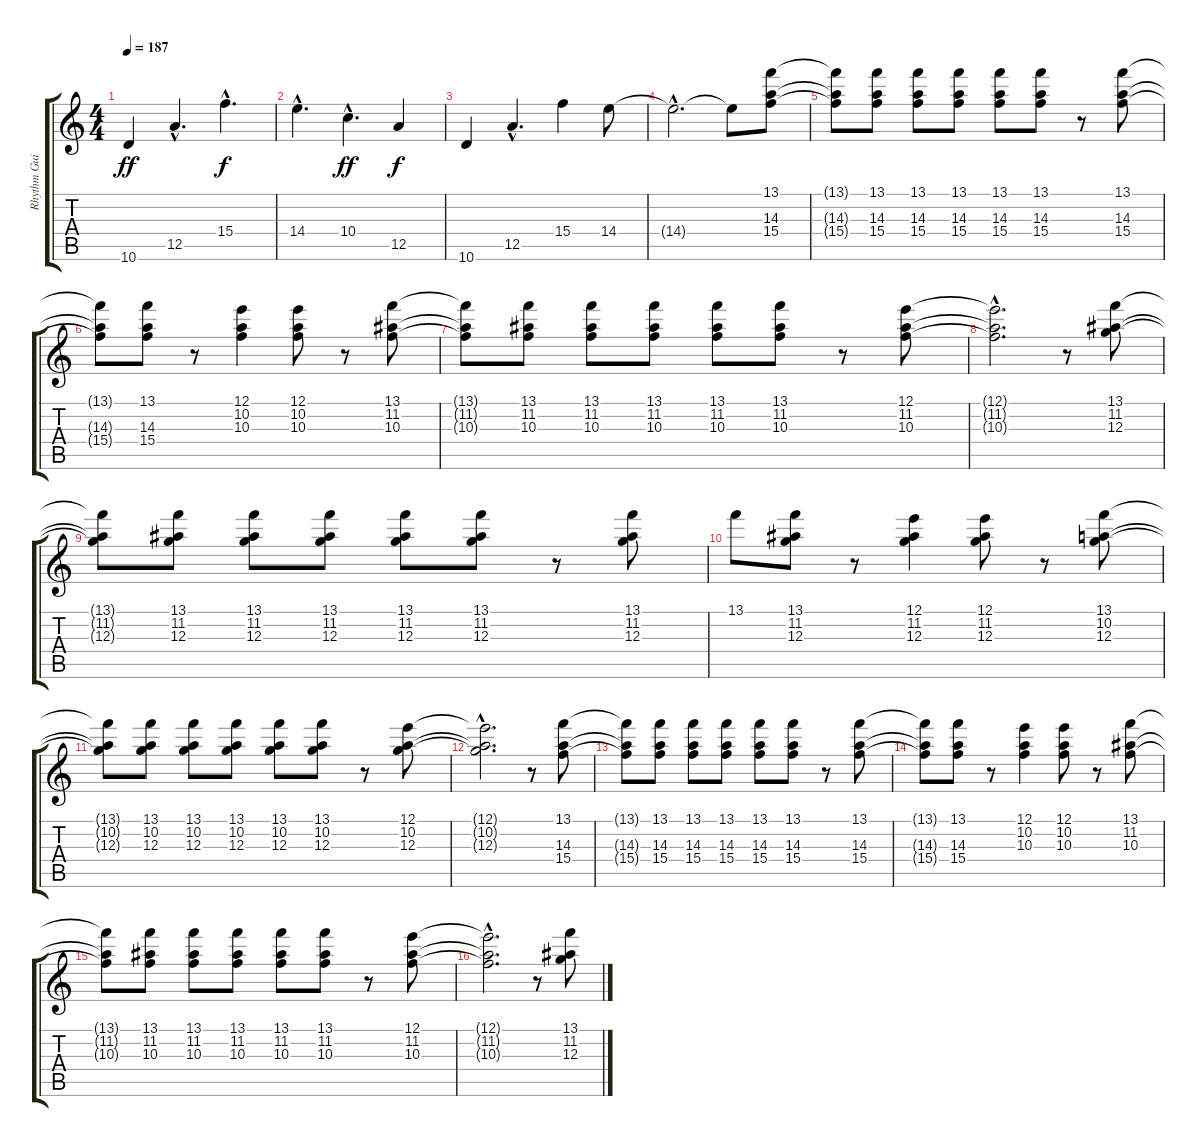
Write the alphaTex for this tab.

\track ("Rhythm Guitar" "Rhythm Gui") {instrument distortionguitar}
\staff {score tabs}
\tuning (E4 B3 G3 D3 A2 E2) {hide}
\ts (4 4)
\tempo 187
\clef g2
\ks c
10.6.4{dy ff} 12.5{hac}.4{d} 15.4{hac}.4{d dy f} |
14.4{hac}.4{d} 10.4{hac}.4{d dy ff} 12.5.4{dy f} |
10.6.4 12.5{hac}.4{d} 15.4.4 14.4.8 |
14.4{hac t}.2{d} 14.4{t}.8 (13.1 14.3 15.4).8 |
(13.1{t} 14.3{t} 15.4{t}).8 (13.1 14.3 15.4).8 (13.1 14.3 15.4).8 (13.1 14.3 15.4).8 (13.1 14.3 15.4).8 (13.1 14.3 15.4).8 r.8 (13.1 14.3 15.4).8 |
(13.1{t} 14.3{t} 15.4{t}).8 (13.1 14.3 15.4).8 r.8 (12.1 10.2 10.3).4 (12.1 10.2 10.3).8 r.8 (13.1 11.2 10.3).8 |
(13.1{t} 11.2{t} 10.3{t}).8 (13.1 11.2 10.3).8 (13.1 11.2 10.3).8 (13.1 11.2 10.3).8 (13.1 11.2 10.3).8 (13.1 11.2 10.3).8 r.8 (12.1 11.2 10.3).8 |
(12.1{hac t} 11.2{hac t} 10.3{hac t}).2{d} r.8 (13.1 11.2 12.3).8 |
(13.1{t} 11.2{t} 12.3{t}).8 (13.1 11.2 12.3).8 (13.1 11.2 12.3).8 (13.1 11.2 12.3).8 (13.1 11.2 12.3).8 (13.1 11.2 12.3).8 r.8 (13.1 11.2 12.3).8 |
13.1.8 (13.1 11.2 12.3).8 r.8 (12.1 11.2 12.3).4 (12.1 11.2 12.3).8 r.8 (13.1 10.2 12.3).8 |
(13.1{t} 10.2{t} 12.3{t}).8 (13.1 10.2 12.3).8 (13.1 10.2 12.3).8 (13.1 10.2 12.3).8 (13.1 10.2 12.3).8 (13.1 10.2 12.3).8 r.8 (12.1 10.2 12.3).8 |
(12.1{hac t} 10.2{hac t} 12.3{hac t}).2{d} r.8 (13.1 14.3 15.4).8 |
(13.1{t} 14.3{t} 15.4{t}).8 (13.1 14.3 15.4).8 (13.1 14.3 15.4).8 (13.1 14.3 15.4).8 (13.1 14.3 15.4).8 (13.1 14.3 15.4).8 r.8 (13.1 14.3 15.4).8 |
(13.1{t} 14.3{t} 15.4{t}).8 (13.1 14.3 15.4).8 r.8 (12.1 10.2 10.3).4 (12.1 10.2 10.3).8 r.8 (13.1 11.2 10.3).8 |
(13.1{t} 11.2{t} 10.3{t}).8 (13.1 11.2 10.3).8 (13.1 11.2 10.3).8 (13.1 11.2 10.3).8 (13.1 11.2 10.3).8 (13.1 11.2 10.3).8 r.8 (12.1 11.2 10.3).8 |
(12.1{hac t} 11.2{hac t} 10.3{hac t}).2{d} r.8 (13.1 11.2 12.3).8
